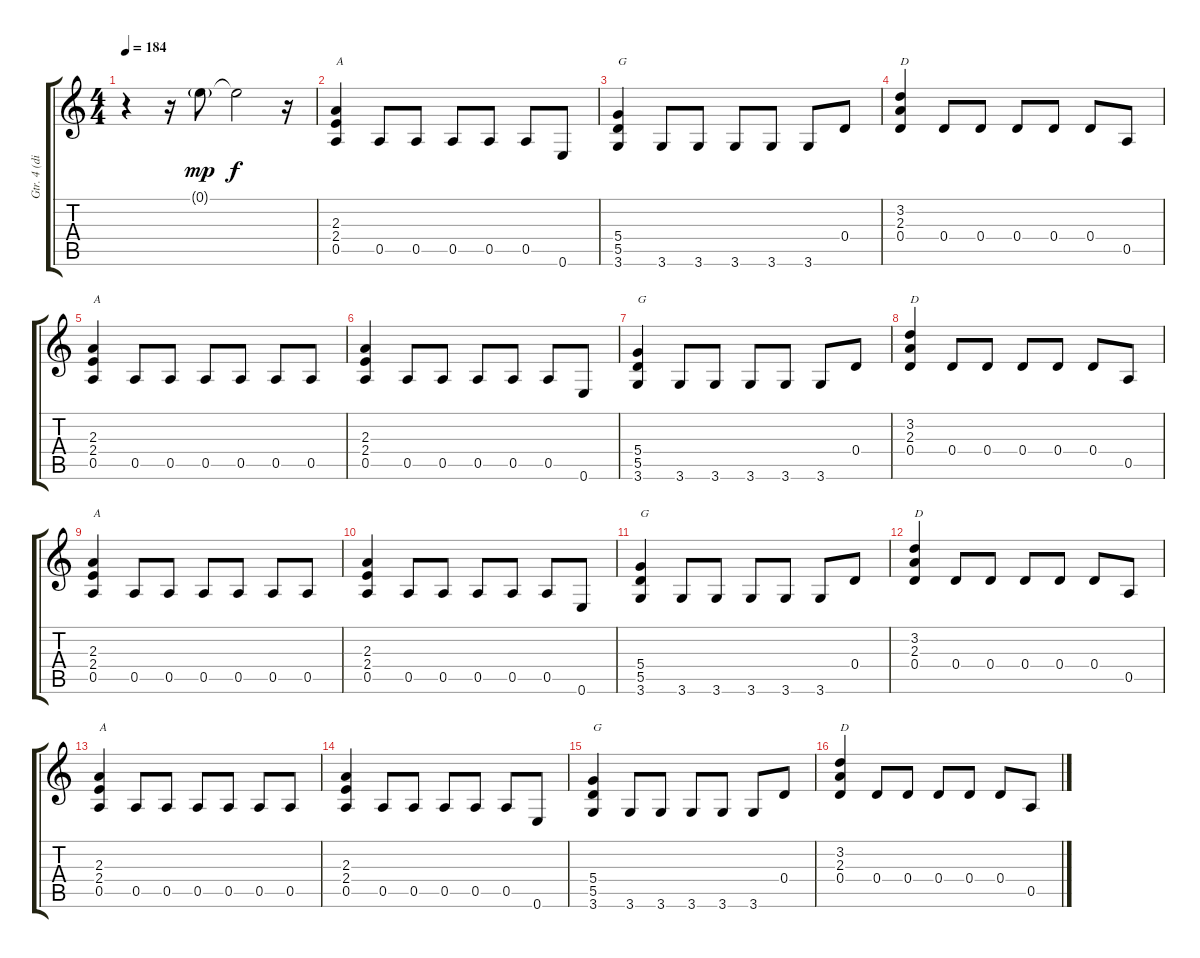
\track ("Gtr. 4 (dist.)" "Gtr. 4 (di") {instrument distortionguitar}
\staff {score tabs}
\tuning (E4 B3 G3 D3 A2 E2) {hide}
\ts (4 4)
\tempo 184
\clef g2
\ks c
r.4{dy mp} r.16 0.1{g}.8 0.1{t}.2{dy f} r.16 |
(2.3 2.4 0.5).4{txt "A"} 0.5.8 0.5.8 0.5.8 0.5.8 0.5.8 0.6.8 |
(5.4 5.5 3.6).4{txt "G"} 3.6.8 3.6.8 3.6.8 3.6.8 3.6.8 0.4.8 |
(3.2 2.3 0.4).4{txt "D"} 0.4.8 0.4.8 0.4.8 0.4.8 0.4.8 0.5.8 |
(2.3 2.4 0.5).4{txt "A"} 0.5.8 0.5.8 0.5.8 0.5.8 0.5.8 0.5.8 |
(2.3 2.4 0.5).4 0.5.8 0.5.8 0.5.8 0.5.8 0.5.8 0.6.8 |
(5.4 5.5 3.6).4{txt "G"} 3.6.8 3.6.8 3.6.8 3.6.8 3.6.8 0.4.8 |
(3.2 2.3 0.4).4{txt "D"} 0.4.8 0.4.8 0.4.8 0.4.8 0.4.8 0.5.8 |
(2.3 2.4 0.5).4{txt "A"} 0.5.8 0.5.8 0.5.8 0.5.8 0.5.8 0.5.8 |
(2.3 2.4 0.5).4 0.5.8 0.5.8 0.5.8 0.5.8 0.5.8 0.6.8 |
(5.4 5.5 3.6).4{txt "G"} 3.6.8 3.6.8 3.6.8 3.6.8 3.6.8 0.4.8 |
(3.2 2.3 0.4).4{txt "D"} 0.4.8 0.4.8 0.4.8 0.4.8 0.4.8 0.5.8 |
(2.3 2.4 0.5).4{txt "A"} 0.5.8 0.5.8 0.5.8 0.5.8 0.5.8 0.5.8 |
(2.3 2.4 0.5).4 0.5.8 0.5.8 0.5.8 0.5.8 0.5.8 0.6.8 |
(5.4 5.5 3.6).4{txt "G"} 3.6.8 3.6.8 3.6.8 3.6.8 3.6.8 0.4.8 |
(3.2 2.3 0.4).4{txt "D"} 0.4.8 0.4.8 0.4.8 0.4.8 0.4.8 0.5.8
